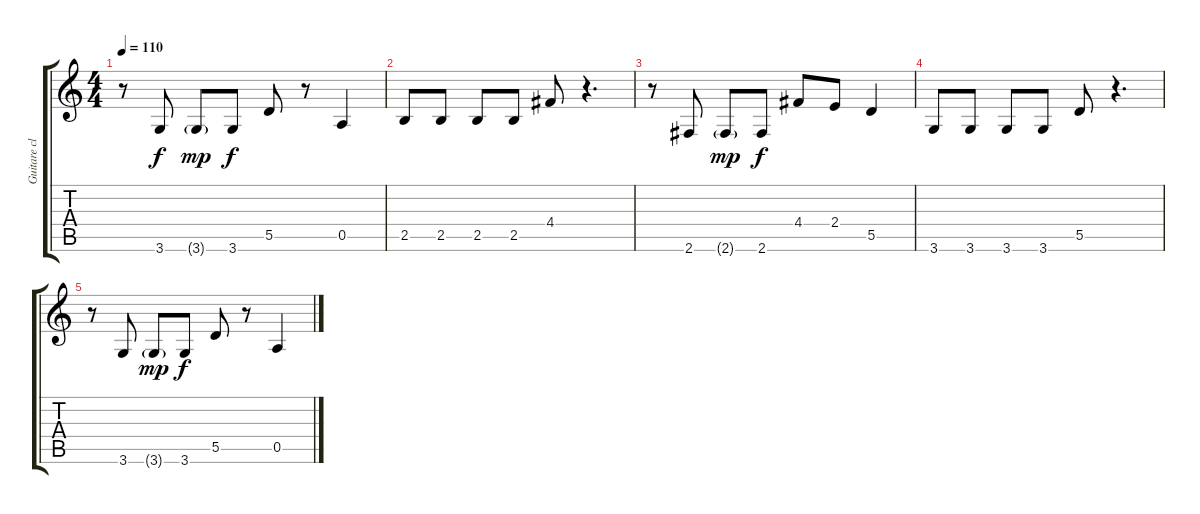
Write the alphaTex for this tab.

\track ("Guitare clean" "Guitare cl") {instrument electricguitarclean}
\staff {score tabs}
\tuning (E4 B3 G3 D3 A2 E2) {hide}
\ts (4 4)
\tempo 110
\clef g2
\ks c
r.8{dy f} 3.6.8 3.6{g}.8{dy mp} 3.6.8{dy f} 5.5.8 r.8 0.5.4 |
2.5.8{volume 11} 2.5.8 2.5.8 2.5.8 4.4.8 r.4{d} |
r.8 2.6.8 2.6{g}.8{dy mp} 2.6.8{dy f} 4.4.8 2.4.8 5.5.4 |
3.6.8 3.6.8 3.6.8 3.6.8 5.5.8 r.4{d} |
r.8 3.6.8 3.6{g}.8{dy mp} 3.6.8{dy f} 5.5.8 r.8 0.5.4
